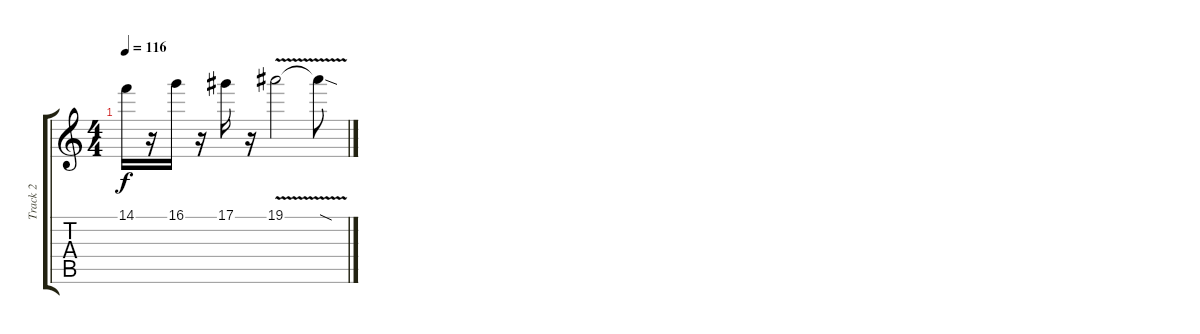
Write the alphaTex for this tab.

\track ("Track 2" "Track 2") {instrument distortionguitar}
\staff {score tabs}
\tuning (Eb4 Bb3 Gb3 Db3 Ab2 Eb2) {hide}
\ts (4 4)
\tempo 116
\clef g2
\ks c
14.1.16{dy f} r.16 16.1.16 r.16 17.1.16 r.16 19.1{v}.2 19.1{sod t}.8
